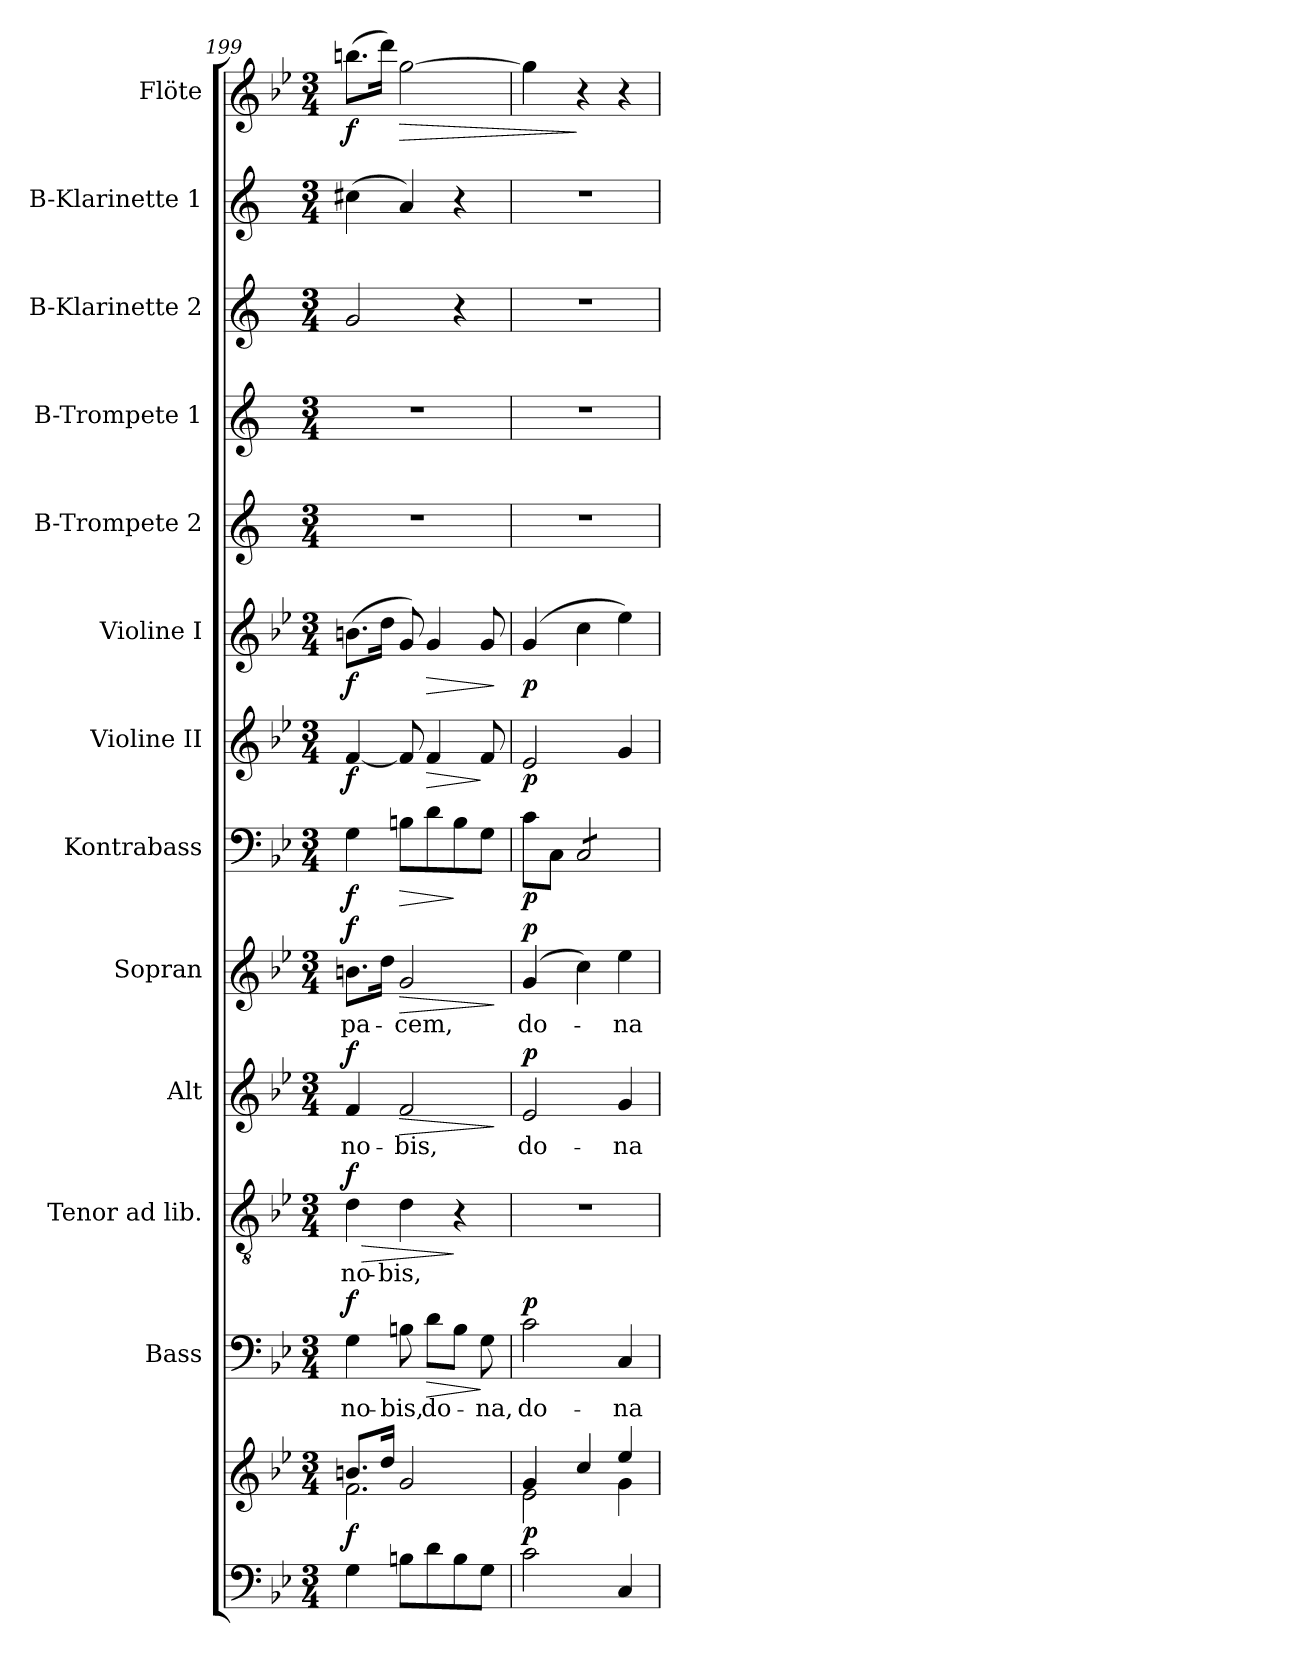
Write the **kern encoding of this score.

**kern	**kern	**dynam	**kern	**text	**dynam	**kern	**text	**dynam	**kern	**text	**dynam	**kern	**text	**dynam	**kern	**dynam	**kern	**dynam	**kern	**dynam	**kern	**kern	**kern	**kern	**kern	**dynam
*part13	*part13	*part13	*part12	*part12	*part12	*part11	*part11	*part11	*part10	*part10	*part10	*part9	*part9	*part9	*part8	*part8	*part7	*part7	*part6	*part6	*part5	*part4	*part3	*part2	*part1	*part1
*staff14	*staff13	*staff13/14	*staff12	*staff12	*staff12	*staff11	*staff11	*staff11	*staff10	*staff10	*staff10	*staff9	*staff9	*staff9	*staff8	*staff8	*staff7	*staff7	*staff6	*staff6	*staff5	*staff4	*staff3	*staff2	*staff1	*staff1
*	*	*	*I"Bass	*	*	*I"Tenor ad lib.	*	*	*I"Alt	*	*	*I"Sopran	*	*	*I"Kontrabass	*	*I"Violine II	*	*I"Violine I	*	*I"B-Trompete 2	*I"B-Trompete 1	*I"B-Klarinette 2	*I"B-Klarinette 1	*I"Flöte	*
*	*	*	*I'B.	*	*	*I'T.	*	*	*I'A.	*	*	*I'S.	*	*	*I'Kb.	*	*I'Vl. II	*	*I'Vl. I	*	*I'B Trp. 2	*I'B Trp. 1	*I'B Kl. 2	*I'B Kl. 1	*I'Fl.	*
*clefF4	*clefG2	*	*clefF4	*	*	*clefGv2	*	*	*clefG2	*	*	*clefG2	*	*	*clefF4	*	*clefG2	*	*clefG2	*	*clefG2	*clefG2	*clefG2	*clefG2	*clefG2	*
*	*	*	*	*	*	*	*	*	*	*	*	*	*	*	*ITrd7c12	*	*	*	*	*	*ITrd1c2	*ITrd1c2	*ITrd1c2	*ITrd1c2	*	*
*k[b-e-]	*k[b-e-]	*	*k[b-e-]	*	*	*k[b-e-]	*	*	*k[b-e-]	*	*	*k[b-e-]	*	*	*k[b-e-]	*	*k[b-e-]	*	*k[b-e-]	*	*k[b-e-]	*k[b-e-]	*k[b-e-]	*k[b-e-]	*k[b-e-]	*
*B-:	*B-:	*	*B-:	*	*	*B-:	*	*	*B-:	*	*	*B-:	*	*	*B-:	*	*B-:	*	*B-:	*	*B-:	*B-:	*B-:	*B-:	*B-:	*
*M3/4	*M3/4	*	*M3/4	*	*	*M3/4	*	*	*M3/4	*	*	*M3/4	*	*	*M3/4	*	*M3/4	*	*M3/4	*	*M3/4	*M3/4	*M3/4	*M3/4	*M3/4	*
=199	=199	=199	=199	=199	=199	=199	=199	=199	=199	=199	=199	=199	=199	=199	=199	=199	=199	=199	=199	=199	=199	=199	=199	=199	=199	=199
*	*^	*	*	*	*	*	*	*	*	*	*	*	*	*	*	*	*	*	*	*	*	*	*	*	*	*
!	!	!	!LO:DY:b	!	!LO:LY:b	!LO:DY:a	!	!LO:LY:b	!LO:HP:b	!	!LO:LY:b	!	!	!LO:LY:b	!	!	!	!	!	!	!	!	!	!	!	!	!
!	!	!	!	!	!	!	!	!	!LO:DY:n=1:a	!	!	!LO:DY:a	!	!	!LO:DY:a	!	!LO:DY:b	!	!LO:DY:b	!	!LO:DY:b	!	!	!	!	!	!LO:DY:b
4G\	8.bn/L	2.f\	f	4G\	no-	f	4d\	no-	> f	4f/	no-	f	8.bn\L	pa-	f	4GG\	f	[4f/	f	(>8.bn\L	f	2.r	2.r	2f/	(>4bn\	(>8.bbn\L	f
.	16dd/Jk	.	.	.	.	.	.	.	.	.	.	.	16dd\Jk	.	.	.	.	.	.	16dd\Jk	.	.	.	.	.	16ddd\Jk)	.
!	!	!	!	!	!LO:LY:b	!	!	!LO:LY:b	!	!	!LO:LY:b	!LO:HP:b	!	!LO:LY:b	!LO:HP:b	!	!LO:HP:b	!	!	!	!	!	!	!	!	!	!LO:HP:b
8Bn\L	2g/	.	.	8Bn\	-bis,	.	4d\	-bis,	.	2f/	-bis,	>	2g/	-cem,	>	8BBn\L	>	8f/]	.	8g/)	.	.	.	.	4g/)	[2gg\	>
!	!	!	!	!	!LO:LY:b	!LO:HP:b	!	!	!	!	!	!	!	!	!	!	!	!	!LO:HP:b	!	!LO:HP:b	!	!	!	!	!	!
8d\	.	.	.	8d\L	do-	>	.	.	.	.	.	.	.	.	.	8D\	.	4f/	>	4g/	>	.	.	.	.	.	.
8B\	.	.	.	8B\J	.	.	4r	.	]	.	.	.	.	.	.	8BB\	]	.	.	.	.	.	.	4r	4r	.	.
!	!	!	!	!	!LO:LY:b	!	!	!	!	!	!	!	!	!	!	!	!	!	!	!	!	!	!	!	!	!	!
8G\J	.	.	.	8G\	-na,	]	.	.	.	.	.	.	.	.	.	8GG\J	.	8f/	]	8g/	.	.	.	.	.	.	.
*	*v	*v	*	*	*	*	*	*	*	*	*	*	*	*	*	*	*	*	*	*	*	*	*	*	*	*	*
.	.	.	.	.	.	.	.	.	.	.	]	.	.	]	.	.	.	.	.	]	.	.	.	.	.	.
=200	=200	=200	=200	=200	=200	=200	=200	=200	=200	=200	=200	=200	=200	=200	=200	=200	=200	=200	=200	=200	=200	=200	=200	=200	=200	=200
*	*^	*	*	*	*	*	*	*	*	*	*	*	*	*	*	*	*	*	*	*	*	*	*	*	*	*
!	!	!	!LO:DY:b	!	!LO:LY:b	!LO:DY:a	!	!	!	!	!LO:LY:b	!LO:DY:a	!	!LO:LY:b	!LO:DY:a	!	!LO:DY:b	!	!LO:DY:b	!	!LO:DY:b	!	!	!	!	!	!
2c\	4g/	2e-\	p	2c\	do-	p	2.r	.	.	2e-/	do-	p	(4g/	do-	p	8C\L	p	2e-/	p	(4g/	p	2.r	2.r	2.r	2.r	4gg\]	.
.	.	.	.	.	.	.	.	.	.	.	.	.	.	.	.	8CC\J	.	.	.	.	.	.	.	.	.	.	.
*	*	*	*	*	*	*	*	*	*	*	*	*	*	*	*	*tremolo	*	*	*	*	*	*	*	*	*	*	*
.	4cc/	.	.	.	.	.	.	.	.	.	.	.	4cc\)	.	.	8CC/L	.	.	.	4cc\	.	.	.	.	.	4r	]
.	.	.	.	.	.	.	.	.	.	.	.	.	.	.	.	8CC/	.	.	.	.	.	.	.	.	.	.	.
!	!	!	!	!	!LO:LY:b	!	!	!	!	!	!LO:LY:b	!	!	!LO:LY:b	!	!	!	!	!	!	!	!	!	!	!	!	!
4C/	4ee-/	4g\	.	4C/	-na	.	.	.	.	4g/	-na	.	4ee-\	-na	.	8CC/	.	4g/	.	4ee-\)	.	.	.	.	.	4r	.
.	.	.	.	.	.	.	.	.	.	.	.	.	.	.	.	8CC/J	.	.	.	.	.	.	.	.	.	.	.
*	*	*	*	*	*	*	*	*	*	*	*	*	*	*	*	*Xtremolo	*	*	*	*	*	*	*	*	*	*	*
*	*v	*v	*	*	*	*	*	*	*	*	*	*	*	*	*	*	*	*	*	*	*	*	*	*	*	*	*
=	=	=	=	=	=	=	=	=	=	=	=	=	=	=	=	=	=	=	=	=	=	=	=	=	=	=
*-	*-	*-	*-	*-	*-	*-	*-	*-	*-	*-	*-	*-	*-	*-	*-	*-	*-	*-	*-	*-	*-	*-	*-	*-	*-	*-
